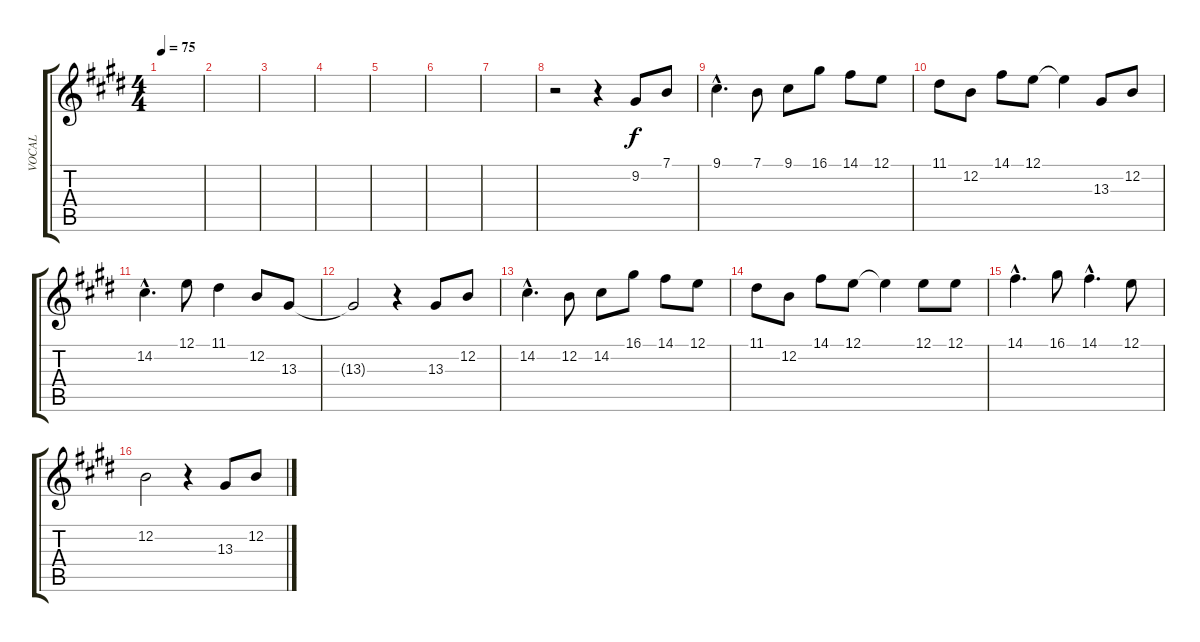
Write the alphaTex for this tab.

\track ("VOCAL" "VOCAL") {instrument shakuhachi}
\staff {score tabs}
\tuning (E4 B3 G3 D3 A2 E2) {hide}
\ts (4 4)
\tempo 75
\clef g2
\ks e
|
|
|
|
|
|
|
r.2 r.4 9.2.8 7.1.8 |
9.1{hac}.4{d} 7.1.8 9.1.8 16.1.8 14.1.8 12.1.8 |
11.1.8 12.2.8 14.1.8 12.1.8 12.1{t}.4 13.3.8 12.2.8 |
14.2{hac}.4{d} 12.1.8 11.1.4 12.2.8 13.3.8 |
13.3{t}.2 r.4 13.3.8 12.2.8 |
14.2{hac}.4{d} 12.2.8 14.2.8 16.1.8 14.1.8 12.1.8 |
11.1.8 12.2.8 14.1.8 12.1.8 12.1{t}.4 12.1.8 12.1.8 |
14.1{hac}.4{d} 16.1.8 14.1{hac}.4{d} 12.1.8 |
12.2.2 r.4 13.3.8 12.2.8
